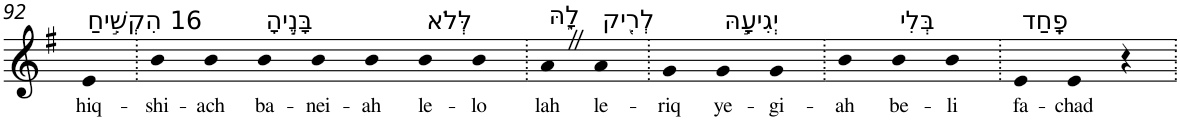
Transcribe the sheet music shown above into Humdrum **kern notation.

**kern	**text
*part1	*part1
*staff1	*staff1
*I"Piano	*
*I'Pno	*
!!LO:PB:g=z
*clefG2	*
*k[f#]	*
*G:	*
=92	=92
!LO:TX:a:t=16 הִקְשִׁ֣יחַ	!
!	!LO:LY:b
4e	hiq-
=93.	=93.
!	!LO:LY:b
4b	-shi-
!	!LO:LY:b
4b	-ach
!LO:TX:a:t=בָּנֶ֣יהָ	!
!	!LO:LY:b
4b	ba-
!	!LO:LY:b
4b	-nei-
!	!LO:LY:b
4b	-ah
!LO:TX:a:t=לְּלֹא	!
!	!LO:LY:b
4b	le-
!	!LO:LY:b
4b	-lo
=94.	=94.
!LO:TX:a:t=לָ֑הּ	!
!	!LO:LY:b
4aZ	lah
!LO:TX:a:t=לְרִ֖יק	!
!	!LO:LY:b
4a	le-
=95.	=95.
!	!LO:LY:b
4g	-riq
!LO:TX:a:t=יְגִיעָ֣הּ	!
!	!LO:LY:b
4g	ye-
!	!LO:LY:b
4g	-gi-
=96.	=96.
!	!LO:LY:b
4b	-ah
!LO:TX:a:t=בְּלִי	!
!	!LO:LY:b
4b	be-
!	!LO:LY:b
4b	-li
=97.	=97.
!LO:TX:a:t=פָֽחַד	!
!	!LO:LY:b
4e	fa-
!	!LO:LY:b
4e	-chad
4r	.
=.	=.
*-	*-
